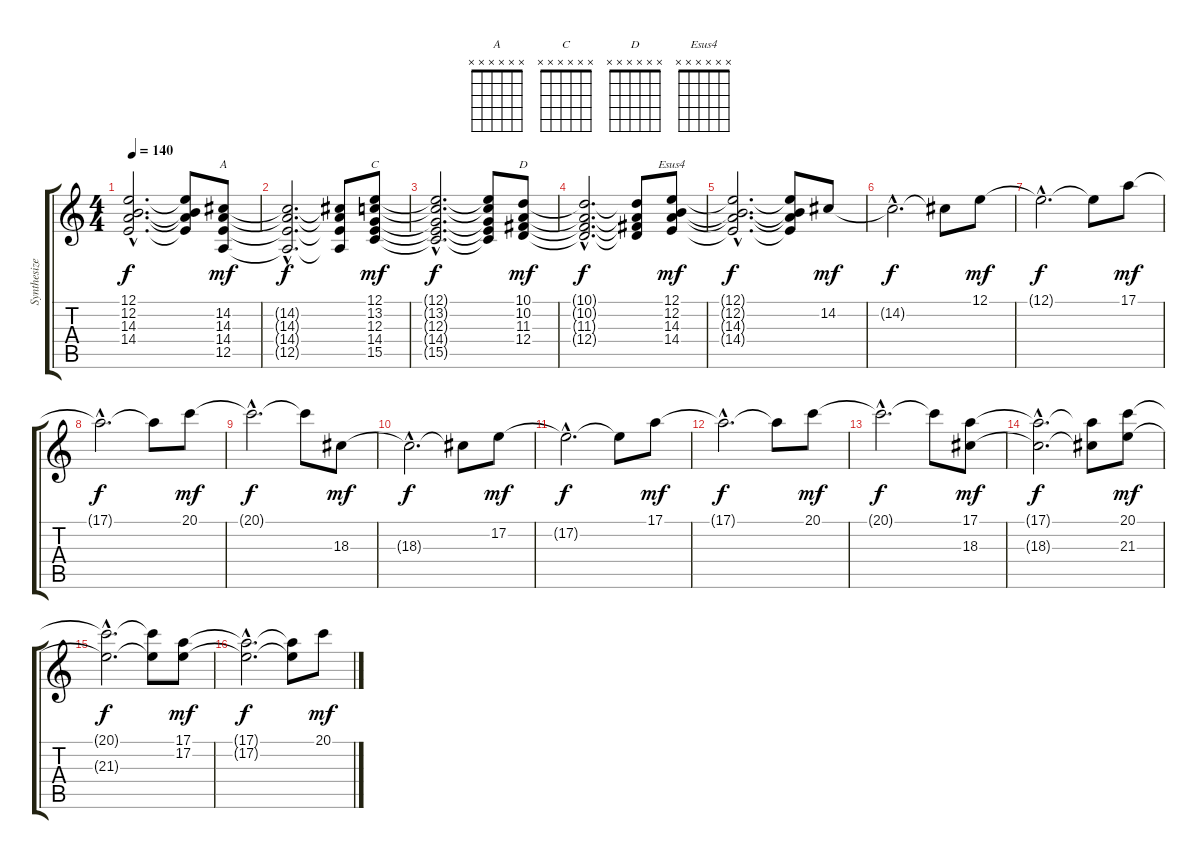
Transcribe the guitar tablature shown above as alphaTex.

\track ("Synthesizer 2" "Synthesize") {instrument lead2sawtooth}
\staff {score tabs}
\tuning (E4 B3 G3 D3 A2 E2) {hide}
\chord ("A" x x x x x x) {firstfret 0}
\chord ("C" x x x x x x) {firstfret 0}
\chord ("D" x x x x x x) {firstfret 0}
\chord ("Esus4" x x x x x x) {firstfret 0}
\ts (4 4)
\tempo 140
\clef g2
\ks c
(12.1{hac t} 12.2{hac t} 14.3{hac t} 14.4{hac t}).2{d dy f} (12.1{t} 12.2{t} 14.3{t} 14.4{t}).8 (14.2 14.3 14.4 12.5).8{ch "A" dy mf} |
(14.2{hac t} 14.3{hac t} 14.4{hac t} 12.5{hac t}).2{d dy f} (14.2{t} 14.3{t} 14.4{t} 12.5{t}).8 (12.1 13.2 12.3 14.4 15.5).8{ch "C" dy mf} |
(12.1{hac t} 13.2{hac t} 12.3{hac t} 14.4{hac t} 15.5{hac t}).2{d dy f} (12.1{t} 13.2{t} 12.3{t} 14.4{t} 15.5{t}).8 (10.1 10.2 11.3 12.4).8{ch "D" dy mf} |
(10.1{hac t} 10.2{hac t} 11.3{hac t} 12.4{hac t}).2{d dy f} (10.1{t} 10.2{t} 11.3{t} 12.4{t}).8 (12.1 12.2 14.3 14.4).8{ch "Esus4" dy mf} |
(12.1{hac t} 12.2{hac t} 14.3{hac t} 14.4{hac t}).2{d dy f} (12.1{t} 12.2{t} 14.3{t} 14.4{t}).8 14.2.8{dy mf} |
14.2{hac t}.2{d dy f} 14.2{t}.8 12.1.8{dy mf} |
12.1{hac t}.2{d dy f} 12.1{t}.8 17.1.8{dy mf} |
17.1{hac t}.2{d dy f} 17.1{t}.8 20.1.8{dy mf} |
20.1{hac t}.2{d dy f} 20.1{t}.8 18.3.8{dy mf} |
18.3{hac t}.2{d dy f} 18.3{t}.8 17.2.8{dy mf} |
17.2{hac t}.2{d dy f} 17.2{t}.8 17.1.8{dy mf} |
17.1{hac t}.2{d dy f} 17.1{t}.8 20.1.8{dy mf} |
20.1{hac t}.2{d dy f} 20.1{t}.8 (17.1 18.3).8{dy mf} |
(17.1{hac t} 18.3{hac t}).2{d dy f} (17.1{t} 18.3{t}).8 (20.1 21.3).8{dy mf} |
(20.1{hac t} 21.3{hac t}).2{d dy f} (20.1{t} 21.3{t}).8 (17.1 17.2).8{dy mf} |
(17.1{hac t} 17.2{hac t}).2{d dy f} (17.1{t} 17.2{t}).8 20.1.8{dy mf}
